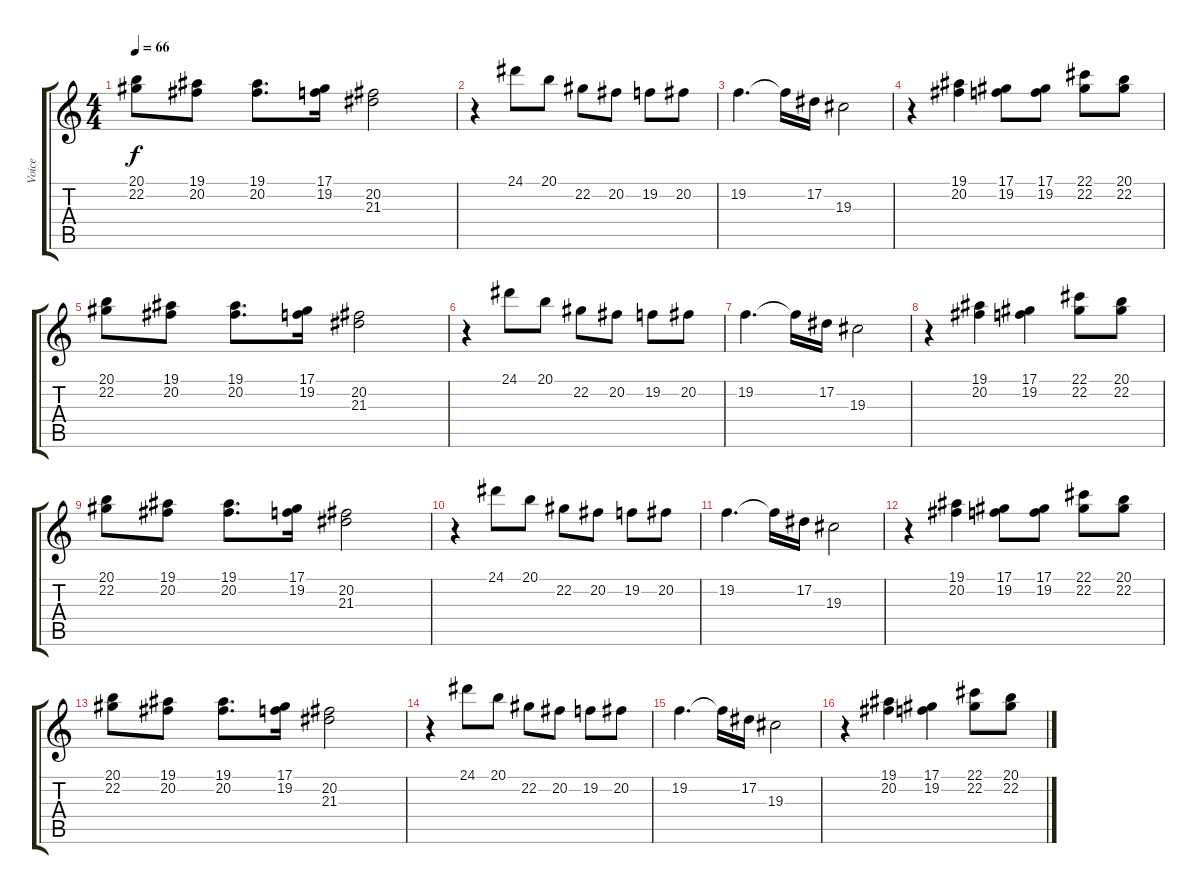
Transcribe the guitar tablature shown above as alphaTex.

\track ("Voice" "Voice") {instrument cello}
\staff {score tabs}
\tuning (Eb4 Bb3 Gb3 Db3 Ab2 Eb2) {hide}
\ts (4 4)
\tempo 66
\clef g2
\ks c
(20.1 22.2).8{dy f} (19.1 20.2).8 (19.1 20.2).8{d} (17.1 19.2).16 (20.2 21.3).2 |
r.4 24.1.8 20.1.8 22.2.8 20.2.8 19.2.8 20.2.8 |
19.2.4{d} 19.2{t}.16 17.2.16 19.3.2 |
r.4 (19.1 20.2).4 (17.1 19.2).8 (17.1 19.2).8 (22.1 22.2).8 (20.1 22.2).8 |
(20.1 22.2).8 (19.1 20.2).8{volume 15} (19.1 20.2).8{d volume 15} (17.1 19.2).16 (20.2 21.3).2{volume 15} |
r.4 24.1.8{volume 14} 20.1.8{volume 14} 22.2.8 20.2.8{volume 13} 19.2.8{volume 13} 20.2.8{volume 13} |
19.2.4{d} 19.2{t}.16 17.2.16{volume 12} 19.3.2 |
r.4 (19.1 20.2).4{volume 12} (17.1 19.2).4{volume 12} (22.1 22.2).8{volume 11} (20.1 22.2).8 |
(20.1 22.2).8{volume 11} (19.1 20.2).8 (19.1 20.2).8{d} (17.1 19.2).16{volume 11} (20.2 21.3).2 |
r.4 24.1.8{volume 10} 20.1.8 22.2.8{volume 9} 20.2.8 19.2.8{volume 9} 20.2.8 |
19.2.4{d volume 9} 19.2{t}.16 17.2.16{volume 8} 19.3.2{volume 8} |
r.4 (19.1 20.2).4{volume 7} (17.1 19.2).8{volume 6} (17.1 19.2).8{volume 6} (22.1 22.2).8 (20.1 22.2).8{volume 6} |
(20.1 22.2).8{volume 6} (19.1 20.2).8{volume 5} (19.1 20.2).8{d volume 5} (17.1 19.2).16 (20.2 21.3).2 |
r.4 24.1.8{volume 4} 20.1.8 22.2.8 20.2.8{volume 4} 19.2.8{volume 4} 20.2.8{volume 4} |
19.2.4{d} 19.2{t}.16 17.2.16{volume 3} 19.3.2 |
r.4 (19.1 20.2).4{volume 3} (17.1 19.2).4 (22.1 22.2).8{volume 2} (20.1 22.2).8{volume 2}
